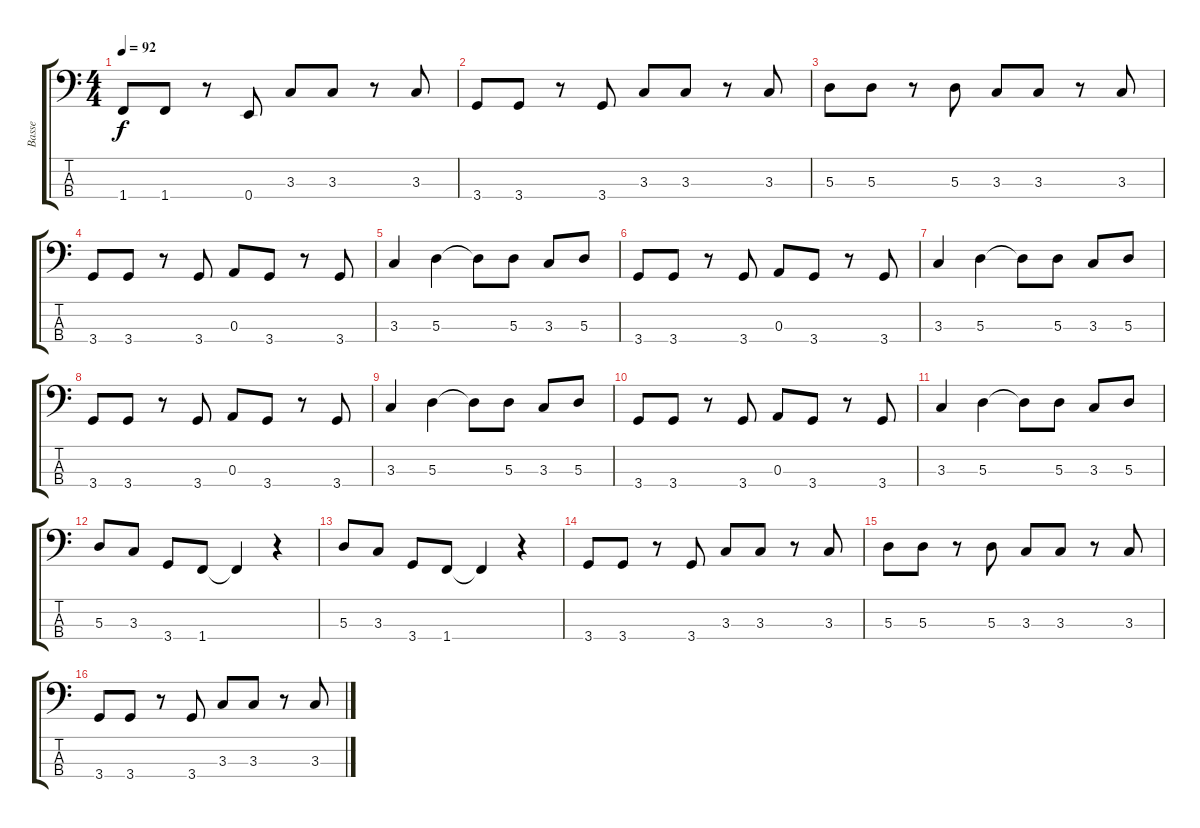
\track ("Basse" "Basse") {instrument electricbassfinger}
\staff {score tabs}
\tuning (G2 D2 A1 E1) {hide}
\ts (4 4)
\tempo 92
\clef f4
\ks c
1.4.8{dy f} 1.4.8 r.8 0.4.8 3.3.8 3.3.8 r.8 3.3.8 |
3.4.8 3.4.8 r.8 3.4.8 3.3.8 3.3.8 r.8 3.3.8 |
5.3.8 5.3.8 r.8 5.3.8 3.3.8 3.3.8 r.8 3.3.8 |
3.4.8 3.4.8 r.8 3.4.8 0.3.8 3.4.8 r.8 3.4.8 |
3.3.4 5.3.4 5.3{t}.8 5.3.8 3.3.8 5.3.8 |
3.4.8 3.4.8 r.8 3.4.8 0.3.8 3.4.8 r.8 3.4.8 |
3.3.4 5.3.4 5.3{t}.8 5.3.8 3.3.8 5.3.8 |
3.4.8 3.4.8 r.8 3.4.8 0.3.8 3.4.8 r.8 3.4.8 |
3.3.4 5.3.4 5.3{t}.8 5.3.8 3.3.8 5.3.8 |
3.4.8 3.4.8 r.8 3.4.8 0.3.8 3.4.8 r.8 3.4.8 |
3.3.4 5.3.4 5.3{t}.8 5.3.8 3.3.8 5.3.8 |
5.3.8 3.3.8 3.4.8 1.4.8 1.4{t}.4 r.4 |
5.3.8 3.3.8 3.4.8 1.4.8 1.4{t}.4 r.4 |
3.4.8 3.4.8 r.8 3.4.8 3.3.8 3.3.8 r.8 3.3.8 |
5.3.8 5.3.8 r.8 5.3.8 3.3.8 3.3.8 r.8 3.3.8 |
3.4.8 3.4.8 r.8 3.4.8 3.3.8 3.3.8 r.8 3.3.8
